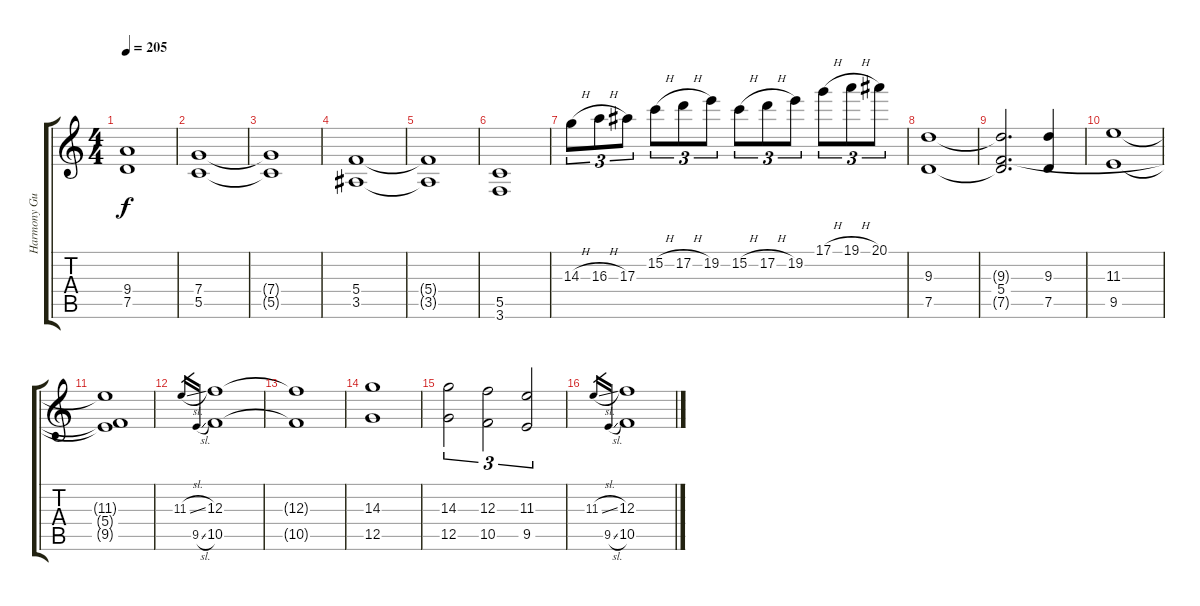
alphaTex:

\track ("Harmony Guitar" "Harmony Gu") {instrument distortionguitar}
\staff {score tabs}
\tuning (D4 A3 F3 C3 G2 D2) {hide}
\ts (4 4)
\tempo 205
\clef g2
\ks c
(9.4{t} 7.5{t}).1{dy f} |
(7.4 5.5).1 |
(7.4{t} 5.5{t}).1 |
(5.4 3.5).1 |
(5.4{t} 3.5{t}).1 |
(5.5 3.6).1 |
14.3{h}.8{tu (3 2)} 16.3{h}.8{tu (3 2)} 17.3.8{tu (3 2)} 15.2{h}.8{tu (3 2)} 17.2{h}.8{tu (3 2)} 19.2.8{tu (3 2)} 15.2{h}.8{tu (3 2)} 17.2{h}.8{tu (3 2)} 19.2.8{tu (3 2)} 17.1{h}.8{tu (3 2)} 19.1{h}.8{tu (3 2)} 20.1.8{tu (3 2)} |
(9.3 7.5).1 |
(9.3{t} 5.4 7.5{t}).2{d} (9.3 7.5).4 |
(11.3 9.5).1 |
(11.3{t} 5.4{t} 9.5{t}).1 |
11.3{sl}.16{gr} 9.5{sl}.16{gr} (12.3 10.5).1 |
(12.3{t} 10.5{t}).1 |
(14.3 12.5).1 |
(14.3 12.5).2{tu (3 2)} (12.3 10.5).2{tu (3 2)} (11.3 9.5).2{tu (3 2)} |
11.3{sl}.16{gr} 9.5{sl}.16{gr} (12.3 10.5).1
